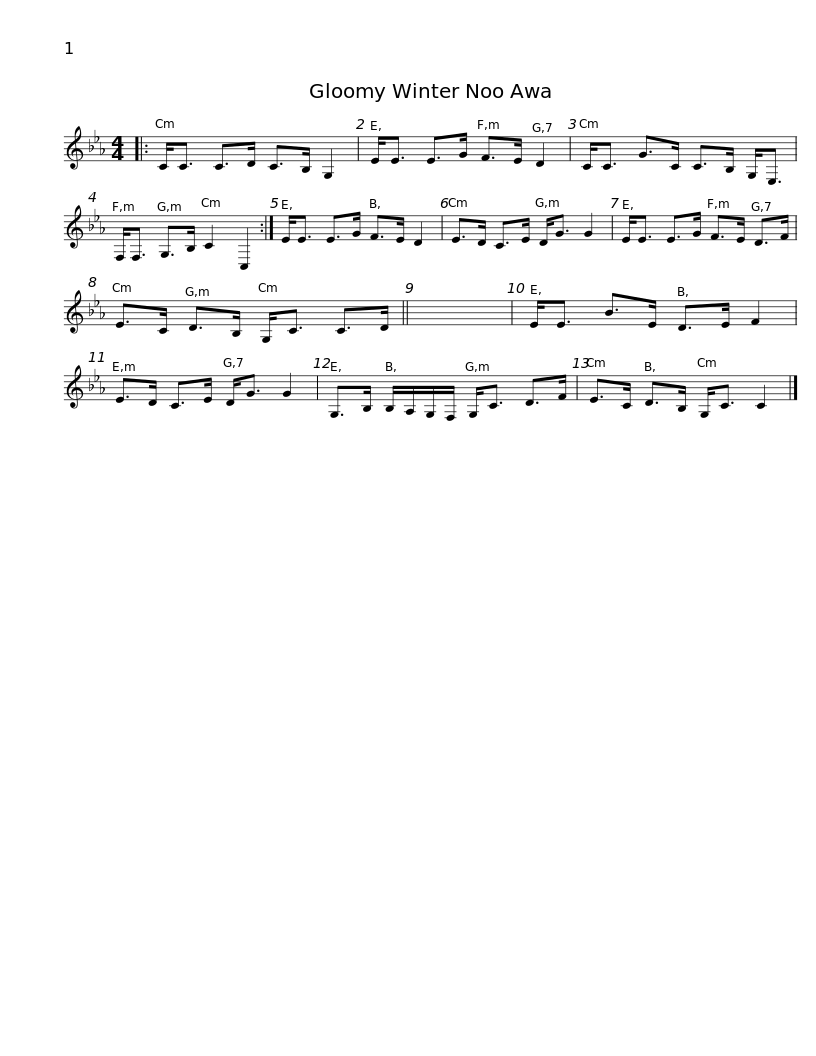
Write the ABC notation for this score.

X:1
L:1/8
M:4/4
I:linebreak $
K:Cmin
V:1 treble
V:1
|: C<C C>D C>B, G,2 | E<E E>G F>E D2 | C<C G>C C>B, G,<E, | F,<F, G,>B, C2 C,2 :|$ E<E E>G F>E D2 | %5
 E>D C>E D<G G2 | E<E E>G F>E D>F | E>C D>B, G,<C C>D || x8 |$ E<E B>E D>E F2 | %10
 E>D C>E D<G G2 | G,>B, B,/A,/G,/F,/ G,<C D>F | E>C D>B, G,<C C2 |] %13
